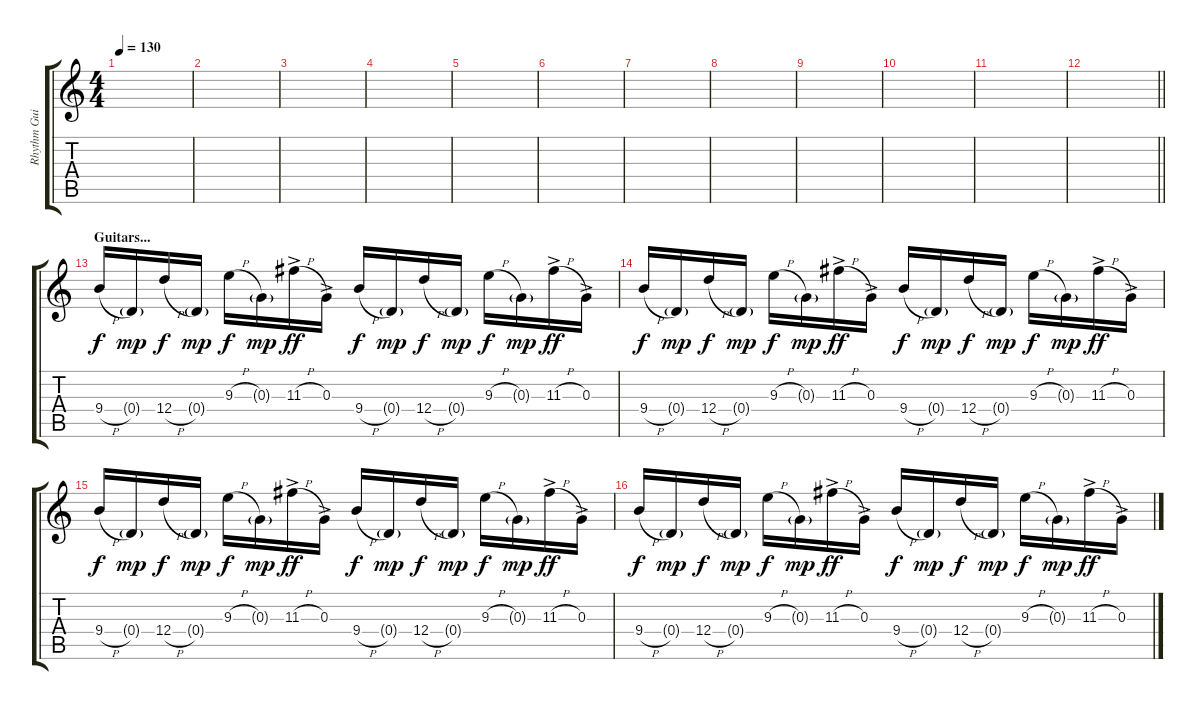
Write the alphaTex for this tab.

\track ("Rhythm Guitar 1" "Rhythm Gui") {instrument overdrivenguitar}
\staff {score tabs}
\tuning (E4 B3 G3 D3 A2 E2) {hide}
\ts (4 4)
\tempo 130
\clef g2
\ks c
|
|
|
|
|
|
|
|
|
|
|
\barLineRight lightlight
|
\section ("" "Guitars...")
9.4{h}.16 0.4{g}.16{dy mp} 12.4{h}.16{dy f} 0.4{g}.16{dy mp} 9.3{h}.16{dy f} 0.3{g}.16{dy mp} 11.3{h ac}.16{dy ff} 0.3{ac}.16 9.4{h}.16{dy f} 0.4{g}.16{dy mp} 12.4{h}.16{dy f} 0.4{g}.16{dy mp} 9.3{h}.16{dy f} 0.3{g}.16{dy mp} 11.3{h ac}.16{dy ff} 0.3{ac}.16 |
9.4{h}.16{dy f} 0.4{g}.16{dy mp} 12.4{h}.16{dy f} 0.4{g}.16{dy mp} 9.3{h}.16{dy f} 0.3{g}.16{dy mp} 11.3{h ac}.16{dy ff} 0.3{ac}.16 9.4{h}.16{dy f} 0.4{g}.16{dy mp} 12.4{h}.16{dy f} 0.4{g}.16{dy mp} 9.3{h}.16{dy f} 0.3{g}.16{dy mp} 11.3{h ac}.16{dy ff} 0.3{ac}.16 |
9.4{h}.16{dy f} 0.4{g}.16{dy mp} 12.4{h}.16{dy f} 0.4{g}.16{dy mp} 9.3{h}.16{dy f} 0.3{g}.16{dy mp} 11.3{h ac}.16{dy ff} 0.3{ac}.16 9.4{h}.16{dy f} 0.4{g}.16{dy mp} 12.4{h}.16{dy f} 0.4{g}.16{dy mp} 9.3{h}.16{dy f} 0.3{g}.16{dy mp} 11.3{h ac}.16{dy ff} 0.3{ac}.16 |
9.4{h}.16{dy f} 0.4{g}.16{dy mp} 12.4{h}.16{dy f} 0.4{g}.16{dy mp} 9.3{h}.16{dy f} 0.3{g}.16{dy mp} 11.3{h ac}.16{dy ff} 0.3{ac}.16 9.4{h}.16{dy f} 0.4{g}.16{dy mp} 12.4{h}.16{dy f} 0.4{g}.16{dy mp} 9.3{h}.16{dy f} 0.3{g}.16{dy mp} 11.3{h ac}.16{dy ff} 0.3{ac}.16
